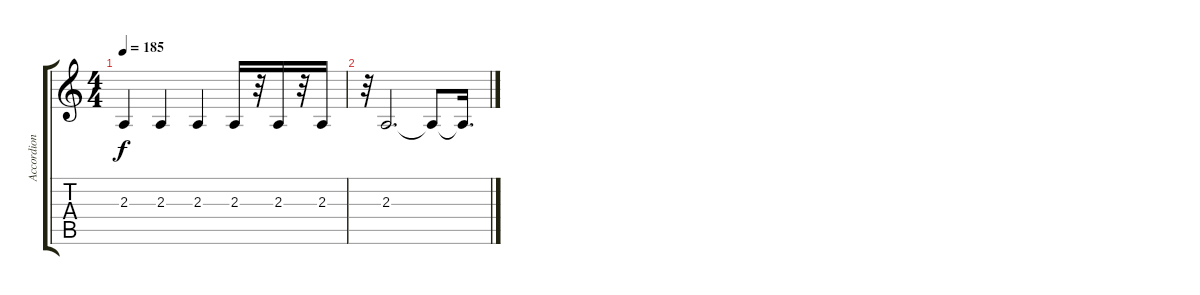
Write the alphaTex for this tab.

\track ("Accordion" "Accordion") {instrument accordion}
\staff {score tabs}
\tuning (E4 B3 G3 D3 A2 E2) {hide}
\ts (4 4)
\tempo 185
\clef g2
\ks c
2.3.4{dy f} 2.3.4 2.3.4 2.3.16 r.32 2.3.16 r.32 2.3.16 |
r.32 2.3.2{d} 2.3{t}.8 2.3{t}.16{d}
